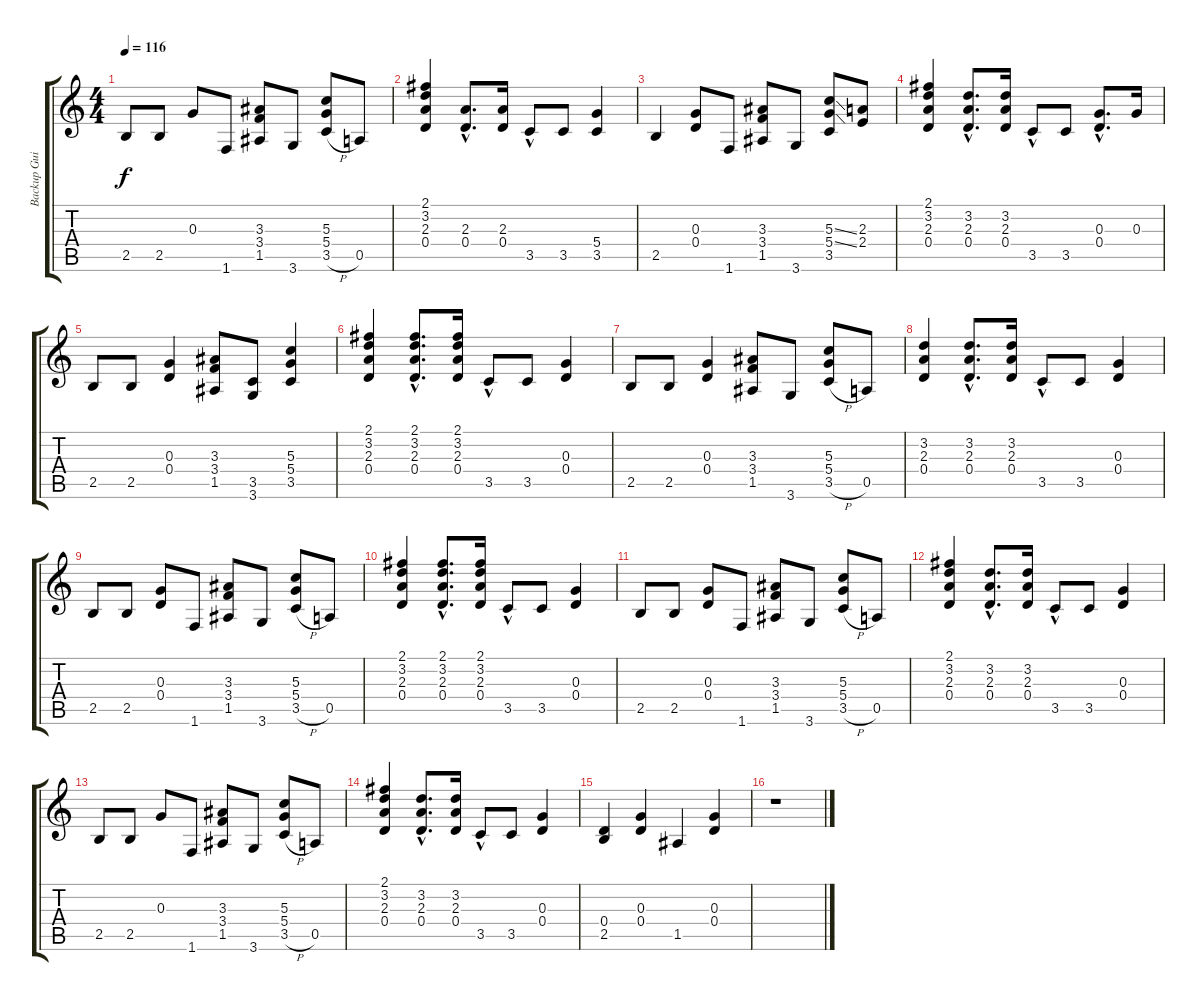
\track ("Backup Guitar" "Backup Gui") {instrument distortionguitar}
\staff {score tabs}
\tuning (E4 B3 G3 D3 A2 E2) {hide}
\ts (4 4)
\tempo 116
\clef g2
\ks c
2.5.8{dy f} 2.5.8 0.3.8 1.6.8 (3.3 3.4 1.5).8 3.6.8 (5.3 5.4 3.5{h}).8 0.5.8 |
(2.1 3.2 2.3 0.4).4 (2.3{hac} 0.4{hac}).8{d} (2.3 0.4).16 3.5{hac}.8 3.5.8 (5.4 3.5).4 |
2.5.4 (0.3 0.4).8 1.6.8 (3.3 3.4 1.5).8 3.6.8 (5.3{ss} 5.4{ss} 3.5).8 (2.3 2.4).8 |
(2.1 3.2 2.3 0.4).4 (3.2{hac} 2.3{hac} 0.4{hac}).8{d} (3.2 2.3 0.4).16 3.5{hac}.8 3.5.8 (0.3{hac} 0.4{hac}).8{d} 0.3.16 |
2.5.8 2.5.8 (0.3 0.4).4 (3.3 3.4 1.5).8 (3.5 3.6).8 (5.3 5.4 3.5).4 |
(2.1 3.2 2.3 0.4).4 (2.1{hac} 3.2{hac} 2.3{hac} 0.4{hac}).8{d} (2.1 3.2 2.3 0.4).16 3.5{hac}.8 3.5.8 (0.3 0.4).4 |
2.5.8 2.5.8 (0.3 0.4).4 (3.3 3.4 1.5).8 3.6.8 (5.3 5.4 3.5{h}).8 0.5.8 |
(3.2 2.3 0.4).4 (3.2{hac} 2.3{hac} 0.4{hac}).8{d} (3.2 2.3 0.4).16 3.5{hac}.8 3.5.8 (0.3 0.4).4 |
2.5.8 2.5.8 (0.3 0.4).8 1.6.8 (3.3 3.4 1.5).8 3.6.8 (5.3 5.4 3.5{h}).8 0.5.8 |
(2.1 3.2 2.3 0.4).4 (2.1{hac} 3.2{hac} 2.3{hac} 0.4{hac}).8{d} (2.1 3.2 2.3 0.4).16 3.5{hac}.8 3.5.8 (0.3 0.4).4 |
2.5.8 2.5.8 (0.3 0.4).8 1.6.8 (3.3 3.4 1.5).8 3.6.8 (5.3 5.4 3.5{h}).8 0.5.8 |
(2.1 3.2 2.3 0.4).4 (3.2{hac} 2.3{hac} 0.4{hac}).8{d} (3.2 2.3 0.4).16 3.5{hac}.8 3.5.8 (0.3 0.4).4 |
2.5.8 2.5.8 0.3.8 1.6.8 (3.3 3.4 1.5).8 3.6.8 (5.3 5.4 3.5{h}).8 0.5.8 |
(2.1 3.2 2.3 0.4).4 (3.2{hac} 2.3{hac} 0.4{hac}).8{d} (3.2 2.3 0.4).16 3.5{hac}.8 3.5.8 (0.3 0.4).4 |
(0.4 2.5).4 (0.3 0.4).4 1.5.4 (0.3 0.4).4 |
r.1
